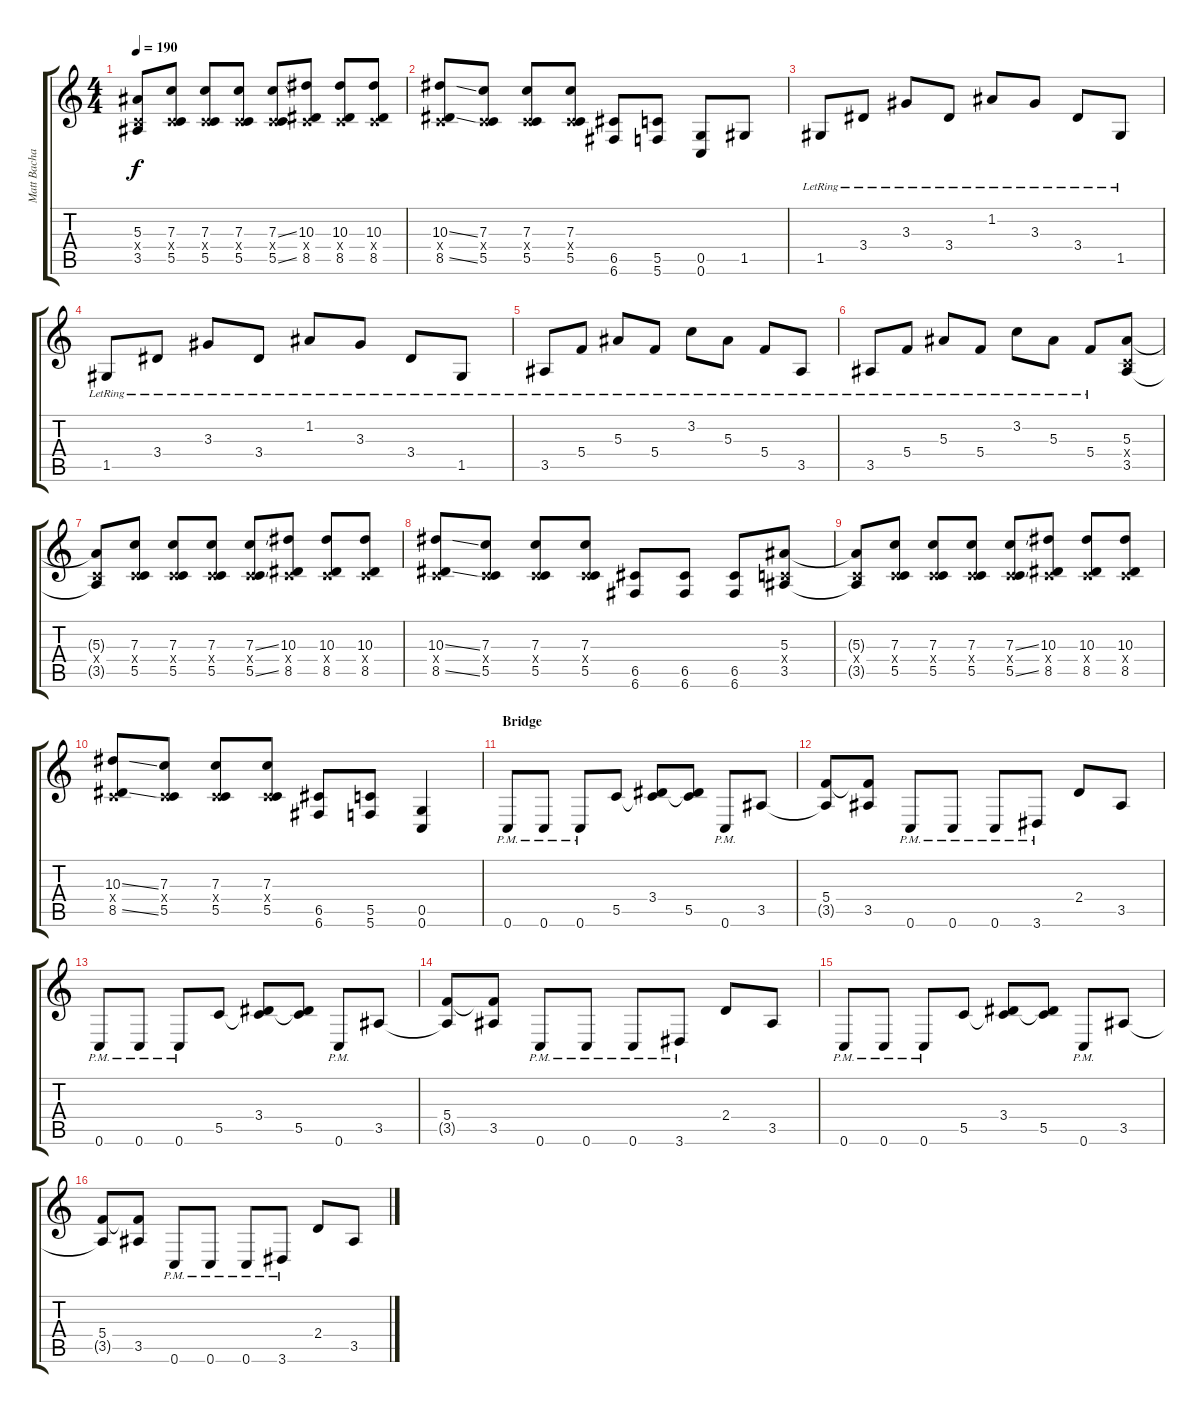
\track ("Matt Bachand" "Matt Bacha") {instrument distortionguitar}
\staff {score tabs}
\tuning (D4 A3 F3 C3 G2 C2) {hide}
\ts (4 4)
\tempo 190
\clef g2
\ks c
(5.3{t} 0.4{x} 3.5{t}).8{dy f} (7.3 0.4{x} 5.5).8 (7.3 0.4{x} 5.5).8 (7.3 0.4{x} 5.5).8 (7.3{ss} 0.4{x} 5.5{ss}).8 (10.3 0.4{x} 8.5).8 (10.3 0.4{x} 8.5).8 (10.3 0.4{x} 8.5).8 |
(10.3{ss} 0.4{x} 8.5{ss}).8 (7.3 0.4{x} 5.5).8 (7.3 0.4{x} 5.5).8 (7.3 0.4{x} 5.5).8 (6.5 6.6).8 (5.5 5.6).8 (0.5 0.6).8 1.5.8 |
1.5{lr}.8 3.4{lr}.8 3.3{lr}.8 3.4{lr}.8 1.2{lr}.8 3.3{lr}.8 3.4{lr}.8 1.5{lr}.8 |
1.5{lr}.8 3.4{lr}.8 3.3{lr}.8 3.4{lr}.8 1.2{lr}.8 3.3{lr}.8 3.4{lr}.8 1.5{lr}.8 |
3.5{lr}.8 5.4{lr}.8 5.3{lr}.8 5.4{lr}.8 3.2{lr}.8 5.3{lr}.8 5.4{lr}.8 3.5{lr}.8 |
3.5{lr}.8 5.4{lr}.8 5.3{lr}.8 5.4{lr}.8 3.2{lr}.8 5.3{lr}.8 5.4{lr}.8 (5.3 0.4{x} 3.5).8 |
(5.3{t} 0.4{x} 3.5{t}).8 (7.3 0.4{x} 5.5).8 (7.3 0.4{x} 5.5).8 (7.3 0.4{x} 5.5).8 (7.3{ss} 0.4{x} 5.5{ss}).8 (10.3 0.4{x} 8.5).8 (10.3 0.4{x} 8.5).8 (10.3 0.4{x} 8.5).8 |
(10.3{ss} 0.4{x} 8.5{ss}).8 (7.3 0.4{x} 5.5).8 (7.3 0.4{x} 5.5).8 (7.3 0.4{x} 5.5).8 (6.5 6.6).8 (6.5 6.6).8 (6.5 6.6).8 (5.3 0.4{x} 3.5).8 |
(5.3{t} 0.4{x} 3.5{t}).8 (7.3 0.4{x} 5.5).8 (7.3 0.4{x} 5.5).8 (7.3 0.4{x} 5.5).8 (7.3{ss} 0.4{x} 5.5{ss}).8 (10.3 0.4{x} 8.5).8 (10.3 0.4{x} 8.5).8 (10.3 0.4{x} 8.5).8 |
(10.3{ss} 0.4{x} 8.5{ss}).8 (7.3 0.4{x} 5.5).8 (7.3 0.4{x} 5.5).8 (7.3 0.4{x} 5.5).8 (6.5 6.6).8 (5.5 5.6).8 (0.5 0.6).4 |
\section ("" "Bridge")
0.6{pm}.8 0.6{pm}.8 0.6{pm}.8 5.5.8 (3.4 5.5{t}).8 (3.4{t} 5.5).8 0.6{pm}.8 3.5.8 |
(5.4 3.5{t}).8 (5.4{t} 3.5).8 0.6{pm}.8 0.6{pm}.8 0.6{pm}.8 3.6{pm}.8 2.4.8 3.5.8 |
0.6{pm}.8 0.6{pm}.8 0.6{pm}.8 5.5.8 (3.4 5.5{t}).8 (3.4{t} 5.5).8 0.6{pm}.8 3.5.8 |
(5.4 3.5{t}).8 (5.4{t} 3.5).8 0.6{pm}.8 0.6{pm}.8 0.6{pm}.8 3.6{pm}.8 2.4.8 3.5.8 |
0.6{pm}.8 0.6{pm}.8 0.6{pm}.8 5.5.8 (3.4 5.5{t}).8 (3.4{t} 5.5).8 0.6{pm}.8 3.5.8 |
(5.4 3.5{t}).8 (5.4{t} 3.5).8 0.6{pm}.8 0.6{pm}.8 0.6{pm}.8 3.6{pm}.8 2.4.8 3.5.8
